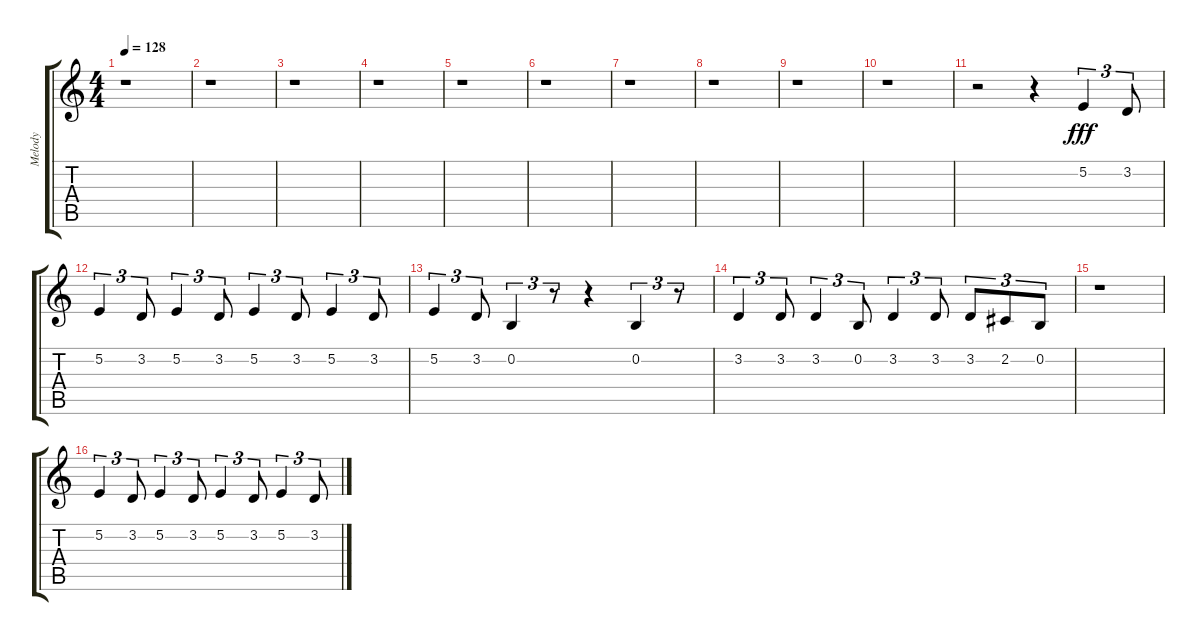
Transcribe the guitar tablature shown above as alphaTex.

\track ("Melody" "Melody") {instrument lead6voice}
\staff {score tabs}
\tuning (E4 B3 G3 D3 A2 E2) {hide}
\ts (4 4)
\tempo 128
\clef g2
\ks c
r.1{dy fff} |
r.1 |
r.1 |
r.1 |
r.1 |
r.1 |
r.1 |
r.1 |
r.1 |
r.1 |
r.2 r.4 5.2.4{tu (3 2)} 3.2.8{tu (3 2)} |
5.2.4{tu (3 2)} 3.2.8{tu (3 2)} 5.2.4{tu (3 2)} 3.2.8{tu (3 2)} 5.2.4{tu (3 2)} 3.2.8{tu (3 2)} 5.2.4{tu (3 2)} 3.2.8{tu (3 2)} |
5.2.4{tu (3 2)} 3.2.8{tu (3 2)} 0.2.4{tu (3 2)} r.8{tu (3 2)} r.4 0.2.4{tu (3 2)} r.8{tu (3 2)} |
3.2.4{tu (3 2)} 3.2.8{tu (3 2)} 3.2.4{tu (3 2)} 0.2.8{tu (3 2)} 3.2.4{tu (3 2)} 3.2.8{tu (3 2)} 3.2.8{tu (3 2)} 2.2.8{tu (3 2)} 0.2.8{tu (3 2)} |
r.1 |
5.2.4{tu (3 2)} 3.2.8{tu (3 2)} 5.2.4{tu (3 2)} 3.2.8{tu (3 2)} 5.2.4{tu (3 2)} 3.2.8{tu (3 2)} 5.2.4{tu (3 2)} 3.2.8{tu (3 2)}
